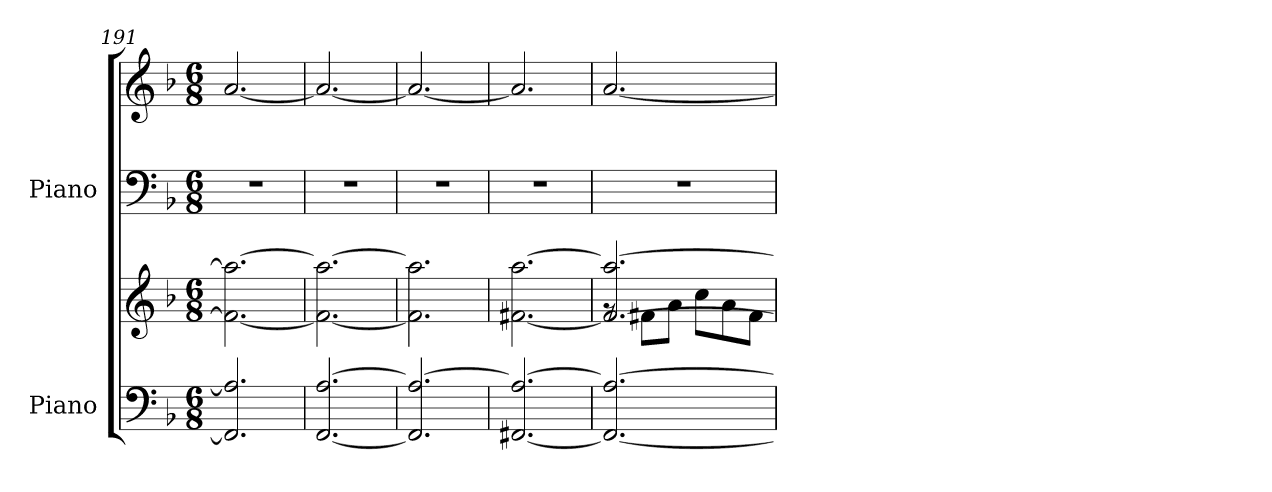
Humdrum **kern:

**kern	**kern	**kern	**kern
*part2	*part2	*part1	*part1
*staff4	*staff3	*staff2	*staff1
*I"Piano	*	*I"Piano	*
*I'Pno.	*	*I'Pno.	*
*clefF4	*clefG2	*clefF4	*clefG2
*k[b-]	*k[b-]	*k[b-]	*k[b-]
*M6/8	*M6/8	*M6/8	*M6/8
=191	=191	=191	=191
2.FF/] 2.A/]	2.f\_ 2.aa\_	2.r	[2.a/
=192	=192	=192	=192
[2.FF/ [2.A/	2.f\_ 2.aa\_	2.r	2.a/_
!!LO:LB:g=z
=193	=193	=193	=193
2.FF/] 2.A/_	2.f\] 2.aa\]	2.r	2.a/_
=194	=194	=194	=194
[2.FF#X/ 2.A/_	[2.f#X\ [2.aa\	2.r	2.a/]
=195	=195	=195	=195
*	*^	*	*
2.FF#/_ 2.A/_	2.f#/_ 2.aa/_	8rg	2.r	[2.a/
.	.	8f#X\L	.	.
.	.	8a\J	.	.
.	.	8cc\L	.	.
.	.	8a\	.	.
.	.	8f#\J	.	.
*	*v	*v	*	*
=	=	=	=
*-	*-	*-	*-
